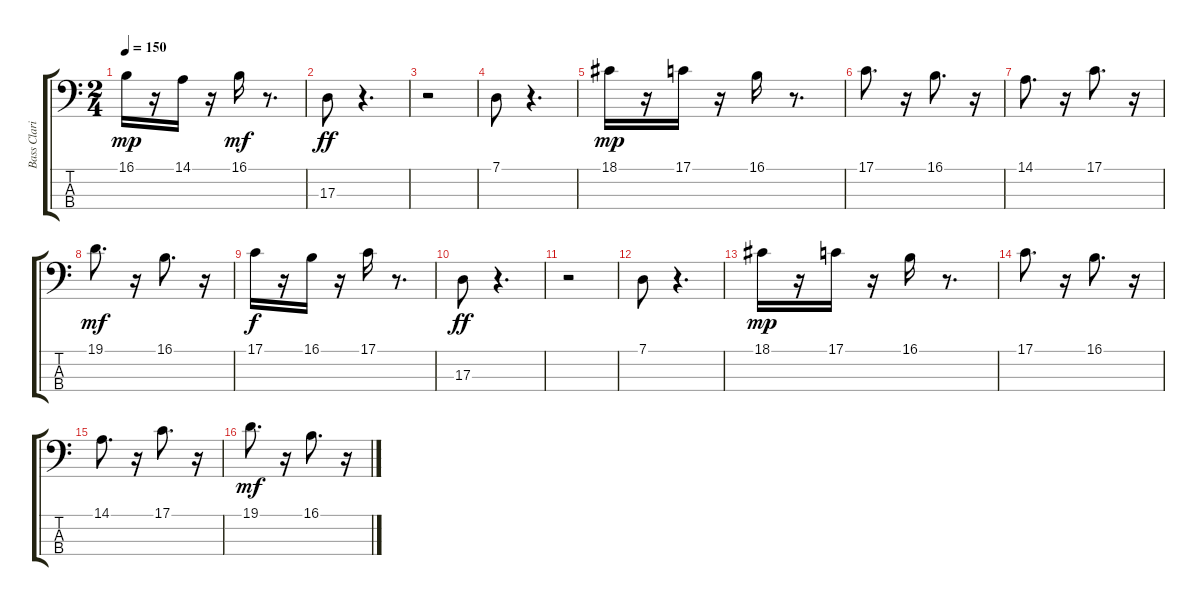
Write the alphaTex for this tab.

\track ("Bass Clarinet" "Bass Clari") {instrument clarinet}
\staff {score tabs}
\tuning (G2 D2 A1 E1) {hide}
\ts (2 4)
\tempo 150
\clef f4
\ks c
16.1.16{dy mp} r.16 14.1.16 r.16 16.1.16{dy mf} r.8{d} |
17.3.8{dy ff} r.4{d} |
r.2 |
7.1.8 r.4{d} |
18.1.16{dy mp} r.16 17.1.16 r.16 16.1.16 r.8{d} |
17.1.8{d} r.16 16.1.8{d} r.16 |
14.1.8{d} r.16 17.1.8{d} r.16 |
19.1.8{d dy mf} r.16 16.1.8{d} r.16 |
17.1.16{dy f} r.16 16.1.16 r.16 17.1.16 r.8{d} |
17.3.8{dy ff} r.4{d} |
r.2 |
7.1.8 r.4{d} |
18.1.16{dy mp} r.16 17.1.16 r.16 16.1.16 r.8{d} |
17.1.8{d} r.16 16.1.8{d} r.16 |
14.1.8{d} r.16 17.1.8{d} r.16 |
19.1.8{d dy mf} r.16 16.1.8{d} r.16
